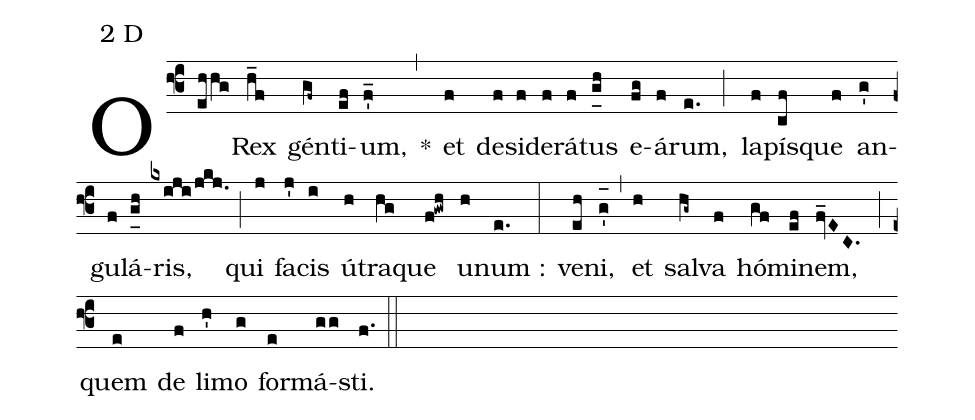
mode:2 D;
%%
(f3) O(ehhg) Rex(h_f) gén(gf~)ti(ef)um,(f'_) *(,) et(f) de(f)si(f)de(f)rá(f)tus(g_[uh:l]h) e(fg)á(f)rum,(e.) (;) la(f)pís(cf)que(f) an(g')gu(f)lá(g_[uh:l]h)ris,(kxiji/jkj.) (;) qui(j) fa(j')cis(i) ú(h)tra(hg)que(f!gwh) u(h)num :(e.) (:) ve(eh)ni,(g'_[oh:h]) (,) et(h) sal(hg~)va(f) hó(gf)mi(ef)nem,(fv_EC.) (;) quem(e) de(f) li(h')mo(g) for(e)má(gg)sti.(f.) (::)
